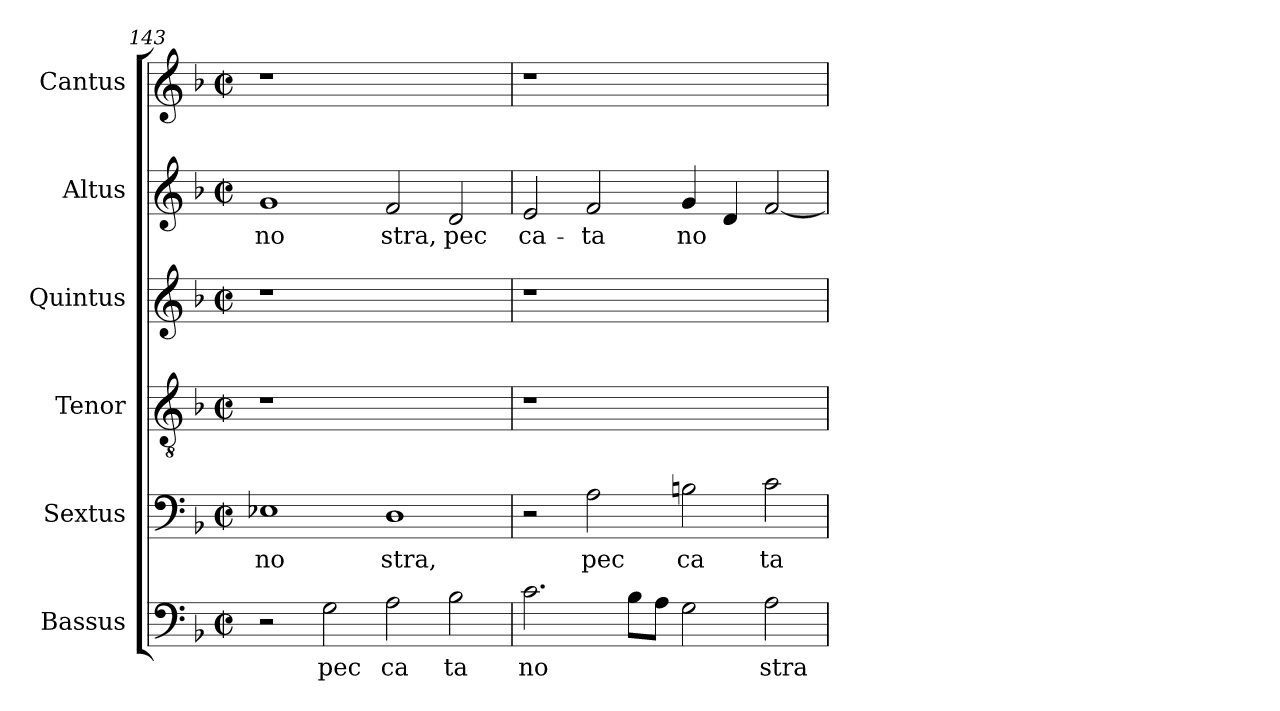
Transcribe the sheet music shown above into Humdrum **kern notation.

**kern	**text	**kern	**text	**kern	**kern	**kern	**text	**kern
*part6	*part6	*part5	*part5	*part4	*part3	*part2	*part2	*part1
*staff6	*staff6	*staff5	*staff5	*staff4	*staff3	*staff2	*staff2	*staff1
*I"Bassus	*	*I"Sextus	*	*I"Tenor	*I"Quintus	*I"Altus	*	*I"Cantus
*I'Bassus	*	*I'Sextus	*	*I'Tenor	*I'Quintus	*I'Altus	*	*I'Cantus
*clefF4	*	*clefF4	*	*clefGv2	*clefG2	*clefG2	*	*clefG2
*k[b-]	*	*k[b-]	*	*k[b-]	*k[b-]	*k[b-]	*	*k[b-]
*F:	*	*F:	*	*F:	*F:	*F:	*	*F:
*M2/2	*	*M2/2	*	*M2/2	*M2/2	*M2/2	*	*M2/2
*met(c|)	*	*met(c|)	*	*met(c|)	*met(c|)	*met(c|)	*	*met(c|)
=143	=143	=143	=143	=143	=143	=143	=143	=143
!	!	!	!LO:LY:b:cj	!	!	!	!LO:LY:b:cj	!
2r	.	1E-	no	1r	1r	1g	no	1r
!	!LO:LY:b:cj	!	!	!	!	!	!	!
2G\	pec	.	.	.	.	.	.	.
!	!LO:LY:b:cj	!	!LO:LY:b:cj	!	!	!	!LO:LY:b:cj	!
2A\	ca	1D	stra,	1ryy	1ryy	2f/	stra,	1ryy
!	!LO:LY:b:cj	!	!	!	!	!	!LO:LY:b:cj	!
2B-\	ta	.	.	.	.	2d/	pec	.
!!LO:PB:g=z
=144	=144	=144	=144	=144	=144	=144	=144	=144
!	!LO:LY:b:cj	!	!	!	!	!	!LO:LY:b:cj	!
2.c\	no	2r	.	1r	1r	2e/	ca-	1r
!	!	!	!LO:LY:b:cj	!	!	!	!LO:LY:b:cj	!
.	.	2A\	pec	.	.	2f/	-ta	.
!	!LO:LY:b:cj	!	!	!	!	!	!	!
8B-\L	.	.	.	.	.	.	.	.
!	!LO:LY:b:cj	!	!	!	!	!	!	!
8A\J	.	.	.	.	.	.	.	.
!	!LO:LY:b:cj	!	!LO:LY:b:cj	!	!	!	!LO:LY:b:cj	!
2G\	.	2Bn\	ca	1ryy	1ryy	4g/	no-	1ryy
!	!	!	!	!	!	!	!LO:LY:b:cj	!
.	.	.	.	.	.	4d/	--	.
!	!LO:LY:b:cj	!	!LO:LY:b:cj	!	!	!	!LO:LY:b:cj	!
2A\	stra	2c\	ta	.	.	[<2f/	--	.
=	=	=	=	=	=	=	=	=
*-	*-	*-	*-	*-	*-	*-	*-	*-
